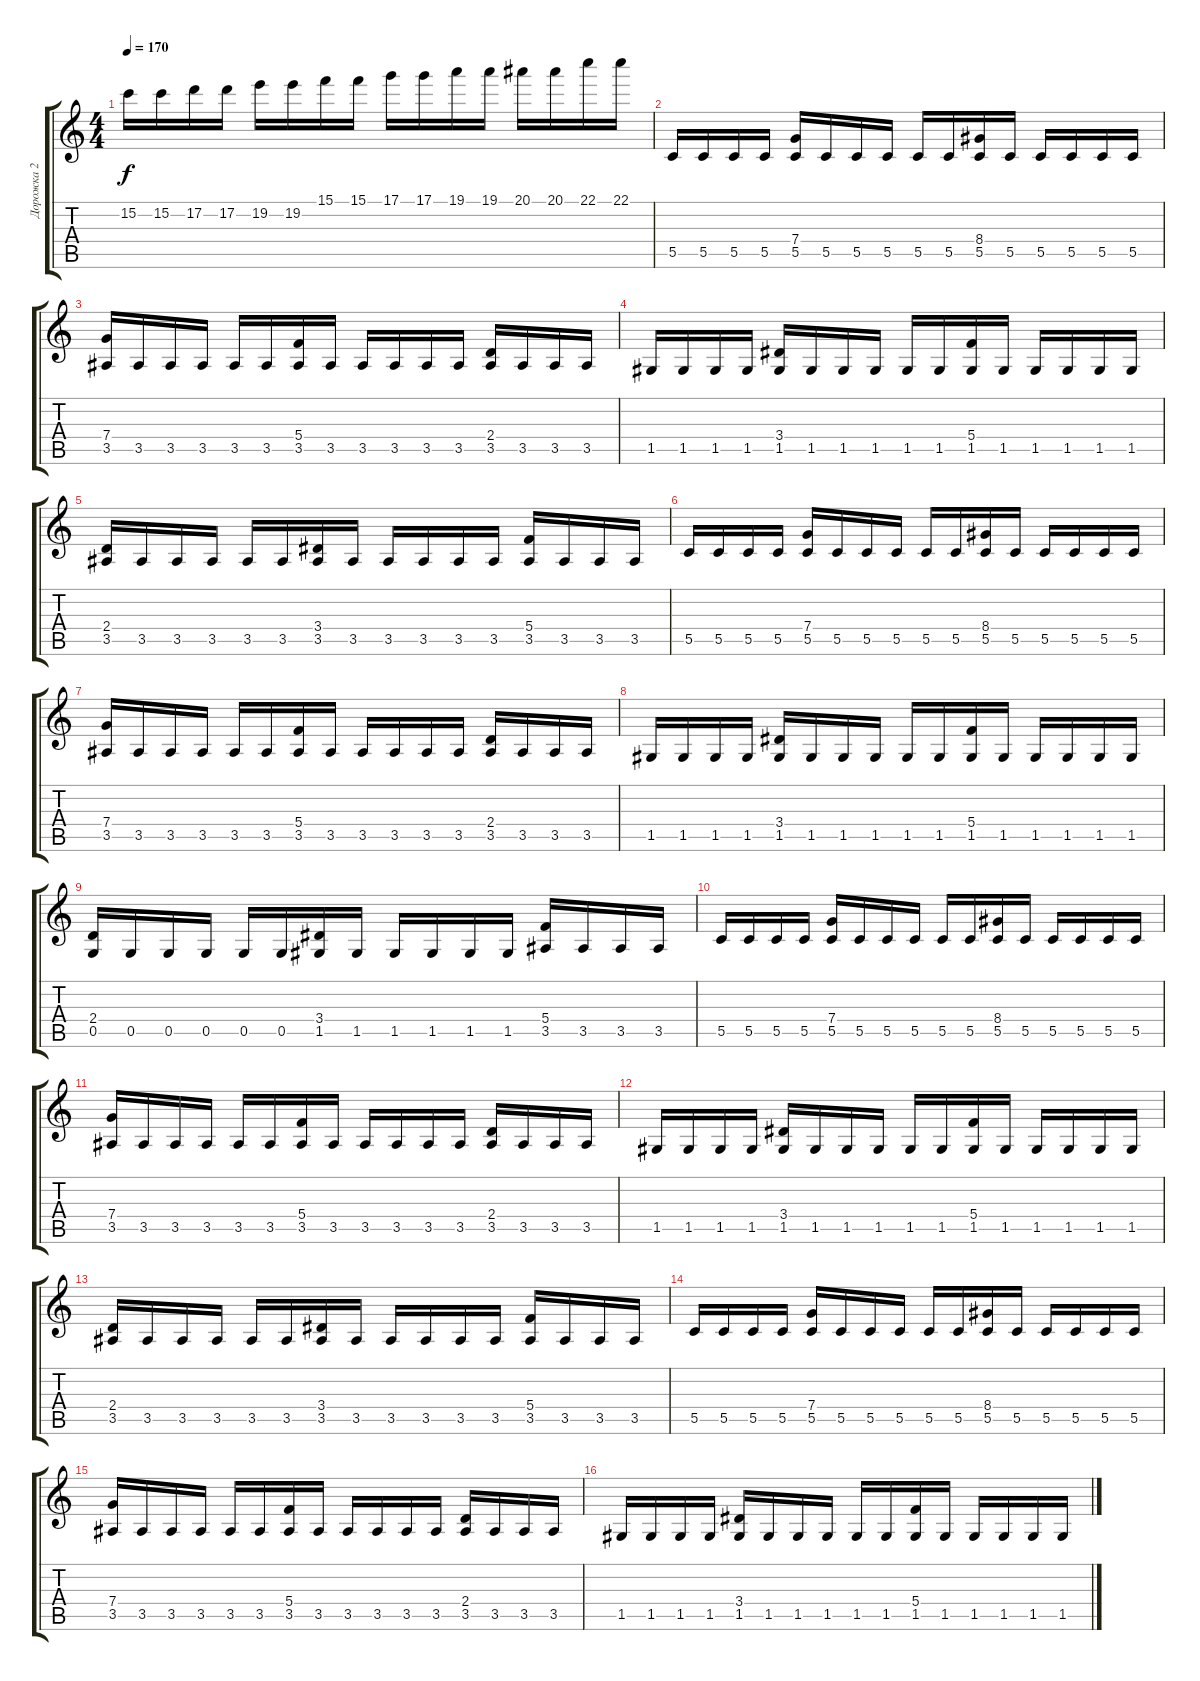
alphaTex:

\track ("Дорожка 2" "Дорожка 2") {instrument distortionguitar}
\staff {score tabs}
\tuning (D4 A3 F3 C3 G2 D2) {hide}
\ts (4 4)
\tempo 170
\clef g2
\ks c
15.2.16{dy f} 15.2.16 17.2.16 17.2.16 19.2.16 19.2.16 15.1.16 15.1.16 17.1.16 17.1.16 19.1.16 19.1.16 20.1.16 20.1.16 22.1.16 22.1.16 |
5.5.16 5.5.16 5.5.16 5.5.16 (7.4 5.5).16 5.5.16 5.5.16 5.5.16 5.5.16 5.5.16 (8.4 5.5).16 5.5.16 5.5.16 5.5.16 5.5.16 5.5.16 |
(7.4 3.5).16 3.5.16 3.5.16 3.5.16 3.5.16 3.5.16 (5.4 3.5).16 3.5.16 3.5.16 3.5.16 3.5.16 3.5.16 (2.4 3.5).16 3.5.16 3.5.16 3.5.16 |
1.5.16 1.5.16 1.5.16 1.5.16 (3.4 1.5).16 1.5.16 1.5.16 1.5.16 1.5.16 1.5.16 (5.4 1.5).16 1.5.16 1.5.16 1.5.16 1.5.16 1.5.16 |
(2.4 3.5).16 3.5.16 3.5.16 3.5.16 3.5.16 3.5.16 (3.4 3.5).16 3.5.16 3.5.16 3.5.16 3.5.16 3.5.16 (5.4 3.5).16 3.5.16 3.5.16 3.5.16 |
5.5.16 5.5.16 5.5.16 5.5.16 (7.4 5.5).16 5.5.16 5.5.16 5.5.16 5.5.16 5.5.16 (8.4 5.5).16 5.5.16 5.5.16 5.5.16 5.5.16 5.5.16 |
(7.4 3.5).16 3.5.16 3.5.16 3.5.16 3.5.16 3.5.16 (5.4 3.5).16 3.5.16 3.5.16 3.5.16 3.5.16 3.5.16 (2.4 3.5).16 3.5.16 3.5.16 3.5.16 |
1.5.16 1.5.16 1.5.16 1.5.16 (3.4 1.5).16 1.5.16 1.5.16 1.5.16 1.5.16 1.5.16 (5.4 1.5).16 1.5.16 1.5.16 1.5.16 1.5.16 1.5.16 |
(2.4 0.5).16 0.5.16 0.5.16 0.5.16 0.5.16 0.5.16 (3.4 1.5).16 1.5.16 1.5.16 1.5.16 1.5.16 1.5.16 (5.4 3.5).16 3.5.16 3.5.16 3.5.16 |
5.5.16 5.5.16 5.5.16 5.5.16 (7.4 5.5).16 5.5.16 5.5.16 5.5.16 5.5.16 5.5.16 (8.4 5.5).16 5.5.16 5.5.16 5.5.16 5.5.16 5.5.16 |
(7.4 3.5).16 3.5.16 3.5.16 3.5.16 3.5.16 3.5.16 (5.4 3.5).16 3.5.16 3.5.16 3.5.16 3.5.16 3.5.16 (2.4 3.5).16 3.5.16 3.5.16 3.5.16 |
1.5.16 1.5.16 1.5.16 1.5.16 (3.4 1.5).16 1.5.16 1.5.16 1.5.16 1.5.16 1.5.16 (5.4 1.5).16 1.5.16 1.5.16 1.5.16 1.5.16 1.5.16 |
(2.4 3.5).16 3.5.16 3.5.16 3.5.16 3.5.16 3.5.16 (3.4 3.5).16 3.5.16 3.5.16 3.5.16 3.5.16 3.5.16 (5.4 3.5).16 3.5.16 3.5.16 3.5.16 |
5.5.16 5.5.16 5.5.16 5.5.16 (7.4 5.5).16 5.5.16 5.5.16 5.5.16 5.5.16 5.5.16 (8.4 5.5).16 5.5.16 5.5.16 5.5.16 5.5.16 5.5.16 |
(7.4 3.5).16 3.5.16 3.5.16 3.5.16 3.5.16 3.5.16 (5.4 3.5).16 3.5.16 3.5.16 3.5.16 3.5.16 3.5.16 (2.4 3.5).16 3.5.16 3.5.16 3.5.16 |
1.5.16 1.5.16 1.5.16 1.5.16 (3.4 1.5).16 1.5.16 1.5.16 1.5.16 1.5.16 1.5.16 (5.4 1.5).16 1.5.16 1.5.16 1.5.16 1.5.16 1.5.16
